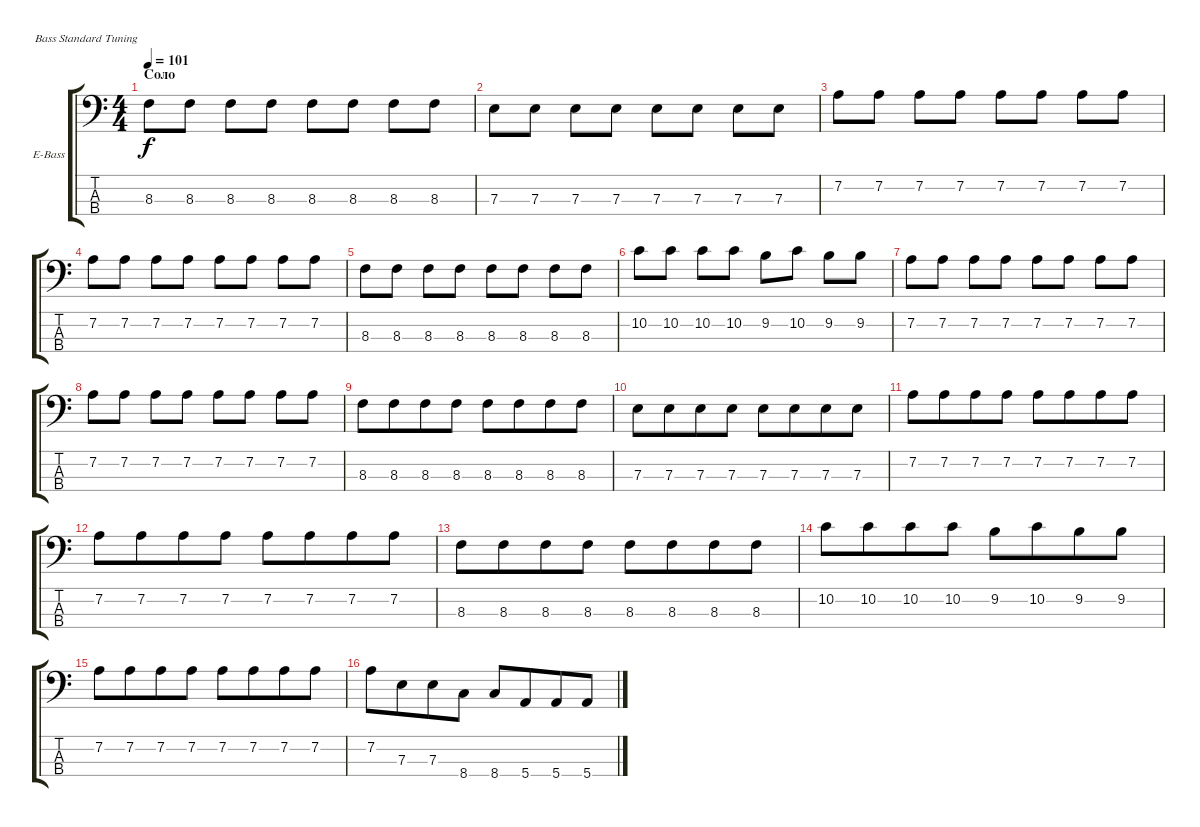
\bracketExtendMode groupsimilarinstruments
\firstSystemTrackNameOrientation horizontal
\otherSystemsTrackNameOrientation horizontal
\track ("И.Тихомиров (бас)" "E-Bass") {instrument electricbassfinger}
\staff {score tabs}
\tuning (G2 D2 A1 E1)
\ts (4 4)
\section ("" "Соло")
\tempo 101
\clef f4
\ks c
8.3.8{dy f} 8.3.8 8.3.8 8.3.8 8.3.8 8.3.8 8.3.8 8.3.8 |
7.3.8 7.3.8 7.3.8 7.3.8 7.3.8 7.3.8 7.3.8 7.3.8 |
7.2.8 7.2.8 7.2.8 7.2.8 7.2.8 7.2.8 7.2.8 7.2.8 |
7.2.8 7.2.8 7.2.8 7.2.8 7.2.8 7.2.8 7.2.8 7.2.8 |
8.3.8 8.3.8 8.3.8 8.3.8 8.3.8 8.3.8 8.3.8 8.3.8 |
10.2.8 10.2.8 10.2.8 10.2.8 9.2.8 10.2.8 9.2.8 9.2.8 |
7.2.8 7.2.8 7.2.8 7.2.8 7.2.8 7.2.8 7.2.8 7.2.8 |
7.2.8 7.2.8 7.2.8 7.2.8 7.2.8 7.2.8 7.2.8 7.2.8 |
8.3.8 8.3.8{beam merge} 8.3.8 8.3.8 8.3.8 8.3.8{beam merge} 8.3.8 8.3.8 |
7.3.8 7.3.8{beam merge} 7.3.8 7.3.8 7.3.8 7.3.8{beam merge} 7.3.8 7.3.8 |
7.2.8 7.2.8{beam merge} 7.2.8 7.2.8 7.2.8 7.2.8{beam merge} 7.2.8 7.2.8 |
7.2.8 7.2.8{beam merge} 7.2.8 7.2.8 7.2.8 7.2.8{beam merge} 7.2.8 7.2.8 |
8.3.8 8.3.8{beam merge} 8.3.8 8.3.8 8.3.8 8.3.8{beam merge} 8.3.8 8.3.8 |
10.2.8 10.2.8{beam merge} 10.2.8 10.2.8 9.2.8 10.2.8{beam merge} 9.2.8 9.2.8 |
7.2.8 7.2.8{beam merge} 7.2.8 7.2.8 7.2.8 7.2.8{beam merge} 7.2.8 7.2.8 |
7.2.8 7.3.8{beam merge} 7.3.8 8.4.8 8.4.8 5.4.8{beam merge} 5.4.8 5.4.8
